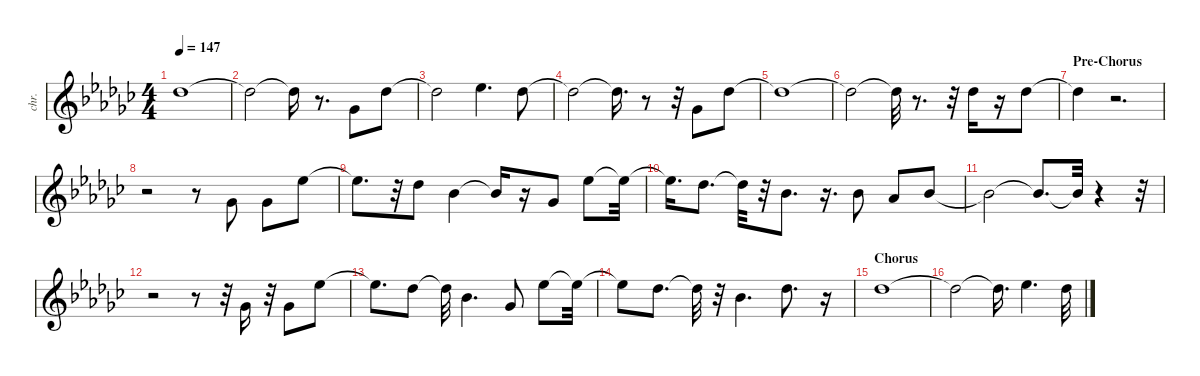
\defaultSystemsLayout 8
\hideDynamics
\bracketExtendMode nobrackets
\otherSystemsTrackNameOrientation horizontal
\track ("Vocals-hid" "chr.") {defaultSystemsLayout 4 instrument voiceoohs}
\staff {score}
\tuning (Eb4 Bb3 Gb3 Db3 Ab2 Eb2)
\ts (4 4)
\tempo 147
\clef g2
\ks ebminor
10.1{acc b}.1{dy fff beam Down} |
10.1{t acc b}.2{dy f beam Down} 10.1{t acc b}.16{beam Down} r.8{d beam Down} 3.1{acc b}.8{dy ff beam Down} 10.1{acc b}.8{dy fff beam Down} |
10.1{t acc b}.2{dy f beam Down} 12.1{acc b}.4{d dy fff beam Down} 10.1{acc b}.8{dy ff beam Down} |
10.1{t acc b}.2{dy f beam Down} 10.1{t acc b}.16{d beam Down} r.8{beam Down} r.32{beam Down} 3.1{acc b}.8{dy ff beam Down} 10.1{acc b}.8{dy fff beam Down} |
10.1{t acc b}.1{dy f beam Down} |
10.1{t acc b}.2{beam Down} 10.1{t acc b}.32{beam Down} r.8{d beam Down} r.32{beam Down} 10.1{acc b}.16{dy ff beam Down} r.16{beam Down} 10.1{acc b}.8{dy fff beam Down} |
\section ("" "Pre-Chorus")
10.1{t acc b}.4{dy f beam Down} r.2{d beam Down} |
r.2{beam Down} r.8{beam Down} 3.1{acc b}.8{dy mf beam Up} 3.1{acc b}.8{beam Down} 12.1{acc b}.8{dy f beam Down} |
12.1{t acc b}.8{d beam Down} r.32{beam Down} 10.1{acc b}.8{beam Down} 7.1{acc b}.4{dy fff beam Down} 7.1{t acc b}.16{dy f beam Up} r.16{beam Up} 8.2{acc b}.8{beam Up} 12.1{acc b}.8{dy ff beam Down} 12.1{t acc b}.32{dy f beam Down} |
12.1{t acc b}.16{d beam Down} 10.1{acc b}.8{d beam Down} 10.1{t acc b}.32{beam Down} r.32{beam Down} 7.1{acc b}.8{d beam Down} r.16{d beam Down} 7.1{acc b}.8{beam Down} 5.1{acc b}.8{dy ff beam Up} 7.1{acc b}.8{beam Up} |
7.1{t acc b}.2{dy f beam Down} 7.1{t acc b}.8{d beam Up} 7.1{t acc b}.32{beam Up} r.4{beam Up} r.32{beam Up} |
r.2{beam Down} r.8{beam Down} r.32{beam Down} 3.1{acc b}.16{beam Up} r.32{beam Up} 3.1{acc b}.8{beam Down} 12.1{acc b}.8{dy ff beam Down} |
12.1{t acc b}.8{d dy f beam Down} 10.1{acc b}.8{beam Down} 10.1{t acc b}.32{beam Down} 7.1{acc b}.4{d dy ff beam Down} 8.2{acc b}.8{dy f beam Up} 12.1{acc b}.8{dy ff beam Down} 12.1{t acc b}.32{dy f beam Down} |
12.1{t acc b}.8{beam Down} 10.1{acc b}.8{d dy ff beam Down} 10.1{t acc b}.32{dy f beam Down} r.32{beam Down} 7.1{acc b}.4{d dy fff beam Down} 10.1{acc b}.8{d beam Down} r.16{beam Down} |
\section ("" "Chorus")
10.1{acc b}.1{beam Down} |
10.1{t acc b}.2{dy f beam Down} 10.1{t acc b}.16{d beam Down} 12.1{acc b}.4{d dy ff beam Down} 10.1{acc b}.32{beam Down}
